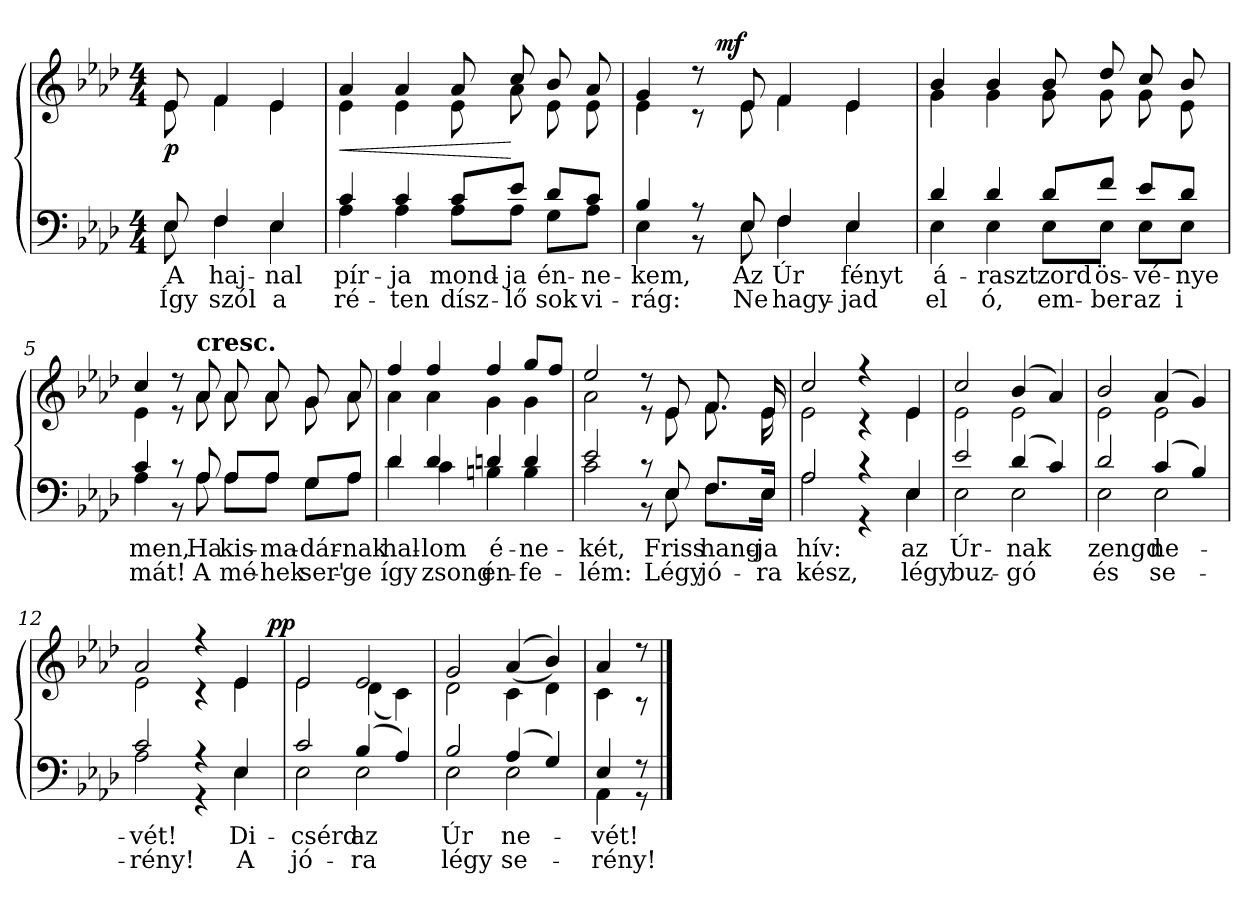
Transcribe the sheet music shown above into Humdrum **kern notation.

**kern	**text	**text	**kern	**dynam
*part2	*part2	*part2	*part1	*part1
*staff2	*staff2	*staff2	*staff1	*staff1
*clefF4	*	*	*clefG2	*
*k[b-e-a-d-]	*	*	*k[b-e-a-d-]	*
*A-:	*	*	*A-:	*
*M4/4	*	*	*M4/4	*
=1	=1	=1	=1	=1
*^	*	*	*	*
!	!	!	!	!LO:TX:a:B:t=Allegro moderato	!
!	!	!LO:LY:a	!LO:LY:a	!	!LO:DY:b
*	*	*	*	*^	*
8E-/	8E-\	A	Így	8e-/	8e-\	p
!	!	!LO:LY:a	!LO:LY:a	!	!	!
4F/	4F\	haj-	szól	4f/	4f\	.
!	!	!LO:LY:a	!LO:LY:a	!	!	!
4E-/	4E-\	-nal	a	4e-/	4e-\	.
=2	=2	=2	=2	=2	=2	=2
!	!	!LO:LY:a	!LO:LY:a	!	!	!LO:HP:b
4c/	4A-\	pír-	ré-	4a-/	4e-\	<
!	!	!LO:LY:a	!LO:LY:a	!	!	!
4c/	4A-\	-ja	-ten	4a-/	4e-\	.
!	!	!LO:LY:a	!LO:LY:a	!	!	!
8c/L	8A-\L	mond-	dísz-	8a-/	8e-\	.
!	!	!LO:LY:a	!LO:LY:a	!	!	!
8e-/J	8A-\J	-ja	-lő	8cc/	8a-\	[
!	!	!LO:LY:a	!LO:LY:a	!	!	!
8d-/L	8G\L	én-	sok	8b-/	8e-\	.
!	!	!LO:LY:a	!LO:LY:a	!	!	!
8c/J	8A-\J	-ne-	vi-	8a-/	8e-\	.
*	*	*	*	*v	*v	*
=3	=3	=3	=3	=3	=3
*	*	*	*	*^	*
!	!	!LO:LY:a	!LO:LY:a	!	!	!
*	*	*	*	*	*^	*
4B-/	4E-\	-kem,	-rág:	4g/	4e-\	4ryy	.
8r	8r	.	.	8r	8r	16ryy	.
!	!	!	!	!	!	!	!LO:DY:a
.	.	.	.	.	.	2ryy	mf
!	!	!LO:LY:a	!LO:LY:a	!	!	!	!
8E-/	8E-\	Az	Ne	8e-/	8e-\	.	.
!	!	!LO:LY:a	!LO:LY:a	!	!	!	!
4F/	4F\	Úr	hagy-	4f/	4f\	.	.
!	!	!LO:LY:a	!LO:LY:a	!	!	!	!
4E-/	4E-\	fényt	-jad	4e-/	4e-\	.	.
.	.	.	.	.	.	8.ryy	.
*	*	*	*	*v	*v	*v	*
=4	=4	=4	=4	=4	=4
*	*	*	*	*^	*
*	*	*	*	*	*^	*
!	!	!LO:LY:a	!LO:LY:a	!	!	!	!
*	*	*	*	*	*v	*v	*
4d-/	4E-\	á-	el	4b-/	4g\	.
!	!	!LO:LY:a	!LO:LY:a	!	!	!
4d-/	4E-\	-raszt	ó,	4b-/	4g\	.
!	!	!LO:LY:a	!LO:LY:a	!	!	!
8d-/L	8E-\L	zord	em-	8b-/	8g\	.
!	!	!LO:LY:a	!LO:LY:a	!	!	!
8f/J	8E-\J	ös-	-ber	8dd-/	8g\	.
!	!	!LO:LY:a	!LO:LY:a	!	!	!
8e-/L	8E-\L	-vé-	az	8cc/	8g\	.
!	!	!LO:LY:a	!LO:LY:a	!	!	!
8d-/J	8E-\J	-nye­	i­	8b-/	8e-\	.
!!LO:LB:g=z	!!
=5	=5	=5	=5	=5	=5	=5
!	!	!LO:LY:a	!LO:LY:a	!	!	!
4c/	4A-\	men,	mát!	4cc/	4e-\	.
8r	8r	.	.	8r	8r	.
!	!	!	!	!LO:TX:a:B:t=cresc.	!	!
!	!	!LO:LY:a	!LO:LY:a	!	!	!
8A-/	8A-\	Ha	A	8a-/	8a-\	.
!	!	!LO:LY:a	!LO:LY:a	!	!	!
8A-/L	8A-\L	kis-	mé-	8a-/	8a-\	.
!	!	!LO:LY:a	!LO:LY:a	!	!	!
8A-/J	8A-\J	-ma-	-hek	8a-/	8a-\	.
!	!	!LO:LY:a	!LO:LY:a	!	!	!
8G/L	8G\L	-dár-	ser'-	8g/	8g\	.
!	!	!LO:LY:a	!LO:LY:a	!	!	!
8A-/J	8A-\J	-nak	-ge	8a-/	8a-\	.
=6	=6	=6	=6	=6	=6	=6
!	!	!LO:LY:a	!LO:LY:a	!	!	!
4d-/	4d-\	hal-	így	4ff/	4a-\	.
!	!	!LO:LY:a	!LO:LY:a	!	!	!
4d-/	4c\	-lom	zsong	4ff/	4a-\	.
!	!	!LO:LY:a	!LO:LY:a	!	!	!
4dn/	4Bn\	é-	én-	4ff/	4g\	.
!	!	!LO:LY:a	!LO:LY:a	!	!	!
4d/	4B\	-ne-	-fe-	8gg/L	4g\	.
.	.	.	.	8ff/J	.	.
=7	=7	=7	=7	=7	=7	=7
!	!	!LO:LY:a	!LO:LY:a	!	!	!
2e-/	2c\	-két,	-lém:	2ee-/	2a-\	.
8r	8r	.	.	8r	8r	.
!	!	!LO:LY:a	!LO:LY:a	!	!	!
8E-/	8E-\	Friss	Légy	8e-/	8e-\	.
!	!	!LO:LY:a	!LO:LY:a	!	!	!
8.F/L	8.F\L	hang-	jó-	8.f/	8.f\	.
!	!	!LO:LY:a	!LO:LY:a	!	!	!
16E-/Jk	16E-\Jk	-ja	-ra	16e-/	16e-\	.
=8	=8	=8	=8	=8	=8	=8
!	!	!LO:LY:a	!LO:LY:a	!	!	!
2A-/	2A-\	hív:	kész,	2cc/	2e-\	.
4r	4r	.	.	4r	4r	.
!!LO:LB:g=z	!!
=9-	=9-	=9-	=9-	=9-	=9-	=9-
!	!	!LO:LY:a	!LO:LY:a	!	!	!
4E-/	4E-\	az	légy	4e-/	4e-\	.
=10	=10	=10	=10	=10	=10	=10
!	!	!LO:LY:a	!LO:LY:a	!	!	!
2e-/	2E-\	Úr-	buz-	2cc/	2e-\	.
!	!	!LO:LY:a	!LO:LY:a	!	!	!
(>4d-/	2E-\	-nak	-gó	(>4b-/	2e-\	.
4c/)	.	.	.	4a-/)	.	.
=11	=11	=11	=11	=11	=11	=11
!	!	!LO:LY:a	!LO:LY:a	!	!	!
2d-/	2E-\	zengd	és	2b-/	2e-\	.
!	!	!LO:LY:a	!LO:LY:a	!	!	!
(>4c/	2E-\	ne-	se-	(>4a-/	2e-\	.
4B-/)	.	.	.	4g/)	.	.
*	*	*	*	*v	*v	*
=12	=12	=12	=12	=12	=12
!	!	!LO:LY:a	!LO:LY:a	!	!
*	*	*	*	*^	*
*	*	*	*	*	*^	*
2c/	2A-\	-vét!	-rény!	2a-/	2e-\	2...ryy	.
4r	4r	.	.	4r	4r	.	.
!	!	!LO:LY:a	!LO:LY:a	!	!	!	!
4E-/	4E-\	Di-	A	4e-/	4e-\	.	.
!	!	!	!	!	!	!	!LO:DY:a
.	.	.	.	.	.	16ryy	pp
*	*	*	*	*v	*v	*v	*
=13	=13	=13	=13	=13	=13
*	*	*	*	*^	*
*	*	*	*	*	*^	*
!	!	!LO:LY:a	!LO:LY:a	!	!	!	!
*	*	*	*	*	*v	*v	*
2c/	2E-\	-csérd	jó-	2e-/	2e-\	.
!	!	!LO:LY:a	!LO:LY:a	!	!	!
(>4B-/	2E-\	az	-ra	2e-/	(<4d-\	.
4A-/)	.	.	.	.	4c\)	.
=14	=14	=14	=14	=14	=14	=14
!	!	!LO:LY:a	!LO:LY:a	!	!	!
2B-/	2E-\	Úr	légy	2g/	2d-\	.
!	!	!LO:LY:a	!LO:LY:a	!	!	!
(>4A-/	2E-\	ne-	se-	(>(<4a-/	4c\	.
4G/)	.	.	.	4b-/))	4d-\	.
=15	=15	=15	=15	=15	=15	=15
!	!	!LO:LY:a	!LO:LY:a	!	!	!
4E-/	4AA-\	-vét!	-rény!	4a-/	4c\	.
8r	8r	.	.	8r	8r	.
*v	*v	*	*	*	*	*
*	*	*	*v	*v	*
==	==	==	==	==
*-	*-	*-	*-	*-
